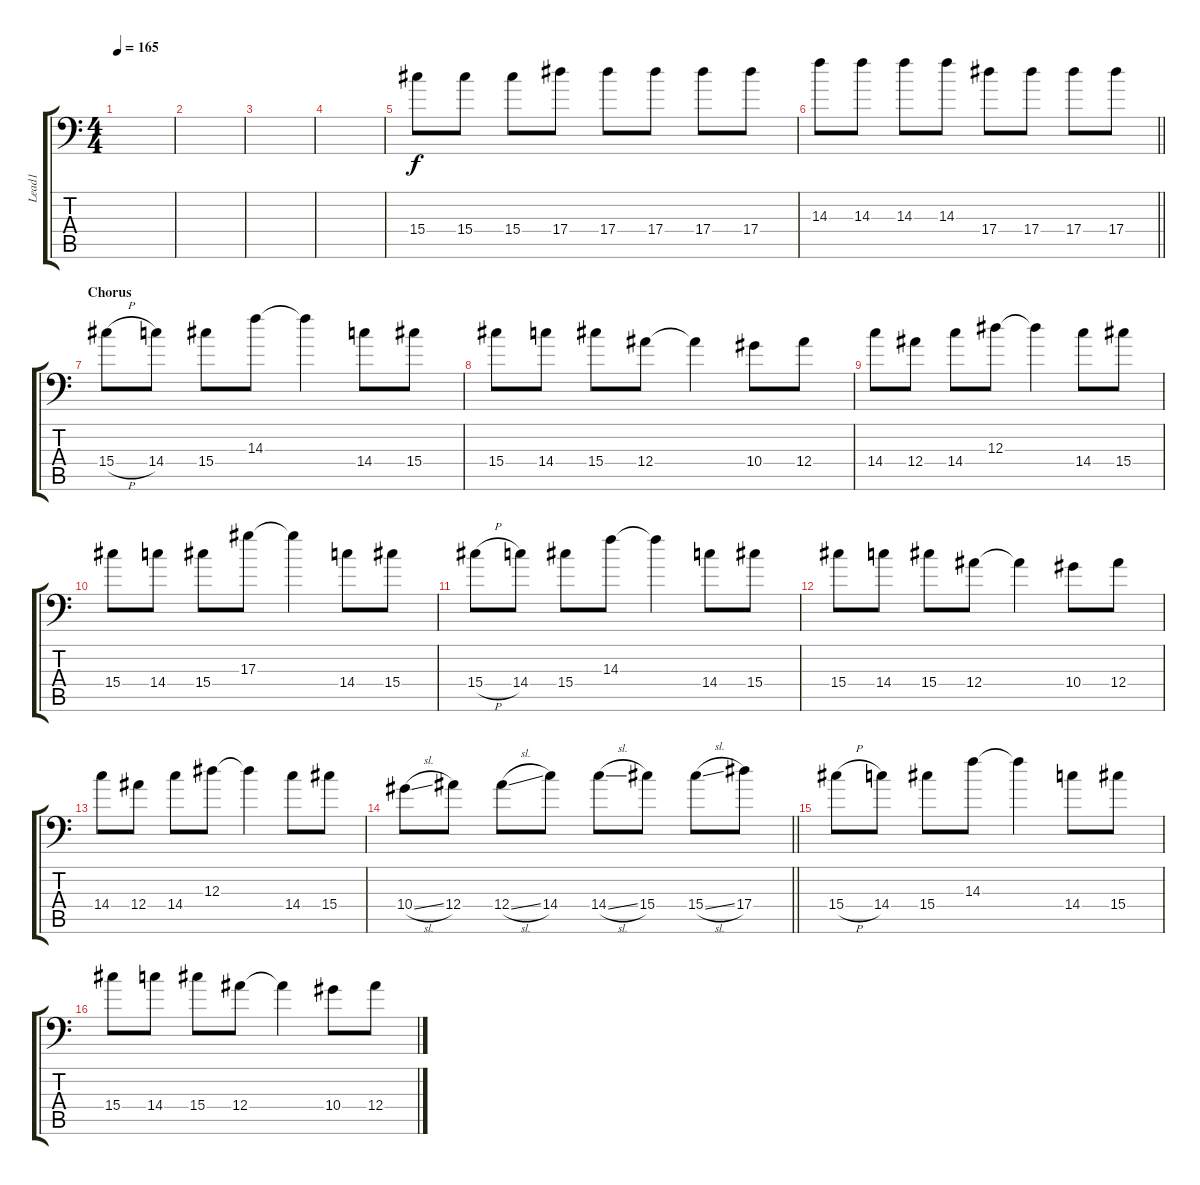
\track ("Lead1" "Lead1") {instrument overdrivenguitar}
\staff {score tabs}
\tuning (C4 G3 Eb3 Bb2 F2 Bb1) {hide}
\ts (4 4)
\tempo 165
\clef f4
\ks c
|
|
|
|
15.4.8 15.4.8 15.4.8 17.4.8 17.4.8 17.4.8 17.4.8 17.4.8 |
\barLineRight lightlight
14.3.8 14.3.8 14.3.8 14.3.8 17.4.8 17.4.8 17.4.8 17.4.8 |
\section ("" "Chorus")
15.4{h}.8 14.4.8 15.4.8 14.3.8 14.3{t}.4 14.4.8 15.4.8 |
15.4.8 14.4.8 15.4.8 12.4.8 12.4{t}.4 10.4.8 12.4.8 |
14.4.8 12.4.8 14.4.8 12.3.8 12.3{t}.4 14.4.8 15.4.8 |
15.4.8 14.4.8 15.4.8 17.3.8 17.3{t}.4 14.4.8 15.4.8 |
15.4{h}.8 14.4.8 15.4.8 14.3.8 14.3{t}.4 14.4.8 15.4.8 |
15.4.8 14.4.8 15.4.8 12.4.8 12.4{t}.4 10.4.8 12.4.8 |
14.4.8 12.4.8 14.4.8 12.3.8 12.3{t}.4 14.4.8 15.4.8 |
\barLineRight lightlight
10.4{sl}.8 12.4.8 12.4{sl}.8 14.4.8 14.4{sl}.8 15.4.8 15.4{sl}.8 17.4.8 |
15.4{h}.8 14.4.8 15.4.8 14.3.8 14.3{t}.4 14.4.8 15.4.8 |
15.4.8 14.4.8 15.4.8 12.4.8 12.4{t}.4 10.4.8 12.4.8
